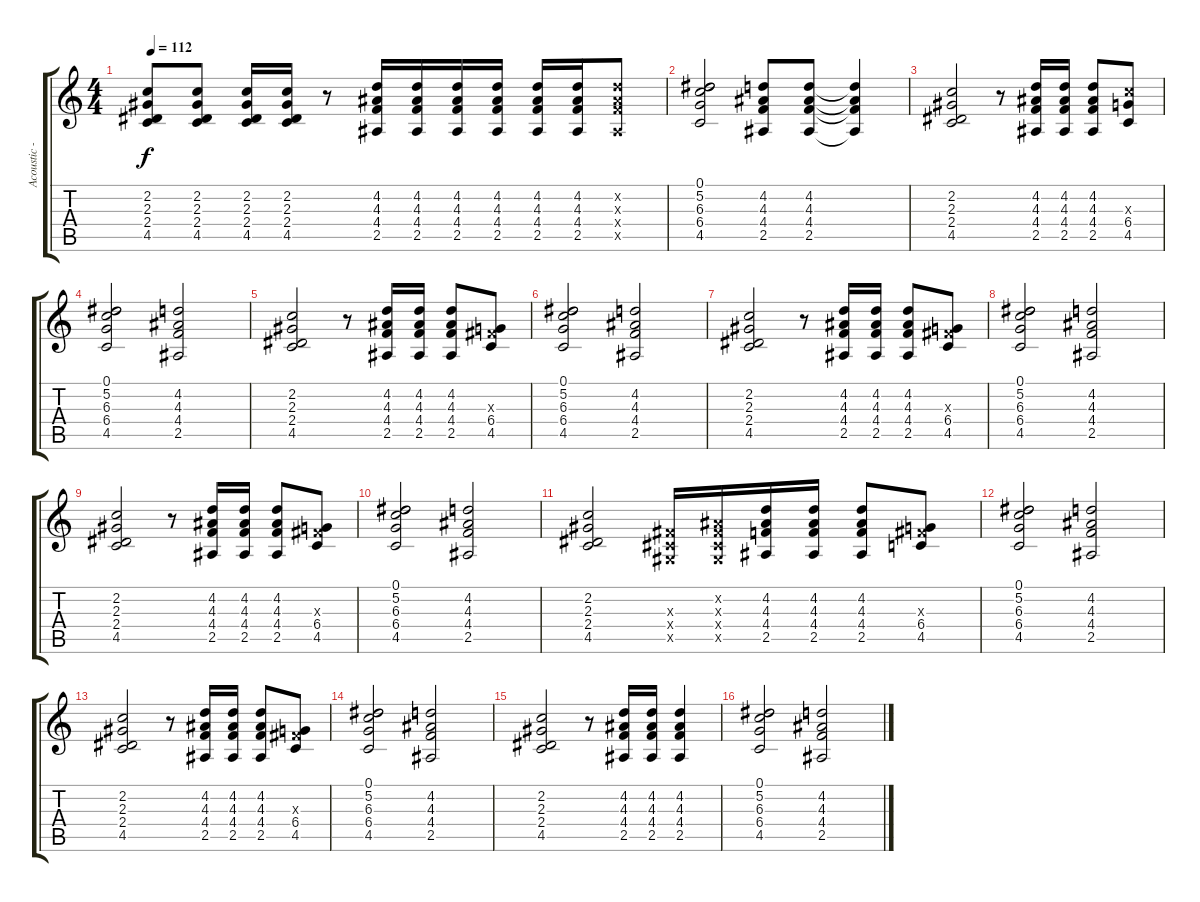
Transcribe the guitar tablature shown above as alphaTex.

\track ("Acoustic - Dave Mason" "Acoustic -") {instrument acousticguitarsteel}
\staff {score tabs}
\tuning (Eb4 Bb3 Gb3 Db3 Ab2 Eb2) {hide}
\ts (4 4)
\tempo 112
\clef g2
\ks c
(2.2 2.3 2.4 4.5).8{dy f} (2.2 2.3 2.4 4.5).8 (2.2 2.3 2.4 4.5).16 (2.2 2.3 2.4 4.5).16 r.8 (4.2 4.3 4.4 2.5).16 (4.2 4.3 4.4 2.5).16 (4.2 4.3 4.4 2.5).16 (4.2 4.3 4.4 2.5).16 (4.2 4.3 4.4 2.5).16 (4.2 4.3 4.4 2.5).16 (4.2{x} 4.3{x} 4.4{x} 2.5{x}).8 |
(0.1 5.2 6.3 6.4 4.5).2 (4.2 4.3 4.4 2.5).8 (4.2 4.3 4.4 2.5).8 (4.2{t} 4.3{t} 4.4{t} 2.5{t}).4 |
(2.2 2.3 2.4 4.5).2 r.8 (4.2 4.3 4.4 2.5).16 (4.2 4.3 4.4 2.5).16 (4.2 4.3 4.4 2.5).8 (6.3{x} 6.4 4.5).8 |
(0.1 5.2 6.3 6.4 4.5).2 (4.2 4.3 4.4 2.5).2 |
(2.2 2.3 2.4 4.5).2 r.8 (4.2 4.3 4.4 2.5).16 (4.2 4.3 4.4 2.5).16 (4.2 4.3 4.4 2.5).8 (0.3{x} 6.4 4.5).8 |
(0.1 5.2 6.3 6.4 4.5).2 (4.2 4.3 4.4 2.5).2 |
(2.2 2.3 2.4 4.5).2 r.8 (4.2 4.3 4.4 2.5).16 (4.2 4.3 4.4 2.5).16 (4.2 4.3 4.4 2.5).8 (0.3{x} 6.4 4.5).8 |
(0.1 5.2 6.3 6.4 4.5).2 (4.2 4.3 4.4 2.5).2 |
(2.2 2.3 2.4 4.5).2 r.8 (4.2 4.3 4.4 2.5).16 (4.2 4.3 4.4 2.5).16 (4.2 4.3 4.4 2.5).8 (0.3{x} 6.4 4.5).8 |
(0.1 5.2 6.3 6.4 4.5).2 (4.2 4.3 4.4 2.5).2 |
(2.2 2.3 2.4 4.5).2 (0.3{x} 0.4{x} 0.5{x}).16 (0.2{x} 0.3{x} 0.4{x} 0.5{x}).16 (4.2 4.3 4.4 2.5).16 (4.2 4.3 4.4 2.5).16 (4.2 4.3 4.4 2.5).8 (0.3{x} 6.4 4.5).8 |
(0.1 5.2 6.3 6.4 4.5).2 (4.2 4.3 4.4 2.5).2 |
(2.2 2.3 2.4 4.5).2 r.8 (4.2 4.3 4.4 2.5).16 (4.2 4.3 4.4 2.5).16 (4.2 4.3 4.4 2.5).8 (0.3{x} 6.4 4.5).8 |
(0.1 5.2 6.3 6.4 4.5).2 (4.2 4.3 4.4 2.5).2 |
(2.2 2.3 2.4 4.5).2 r.8 (4.2 4.3 4.4 2.5).16 (4.2 4.3 4.4 2.5).16 (4.2 4.3 4.4 2.5).4 |
(0.1 5.2 6.3 6.4 4.5).2 (4.2 4.3 4.4 2.5).2
